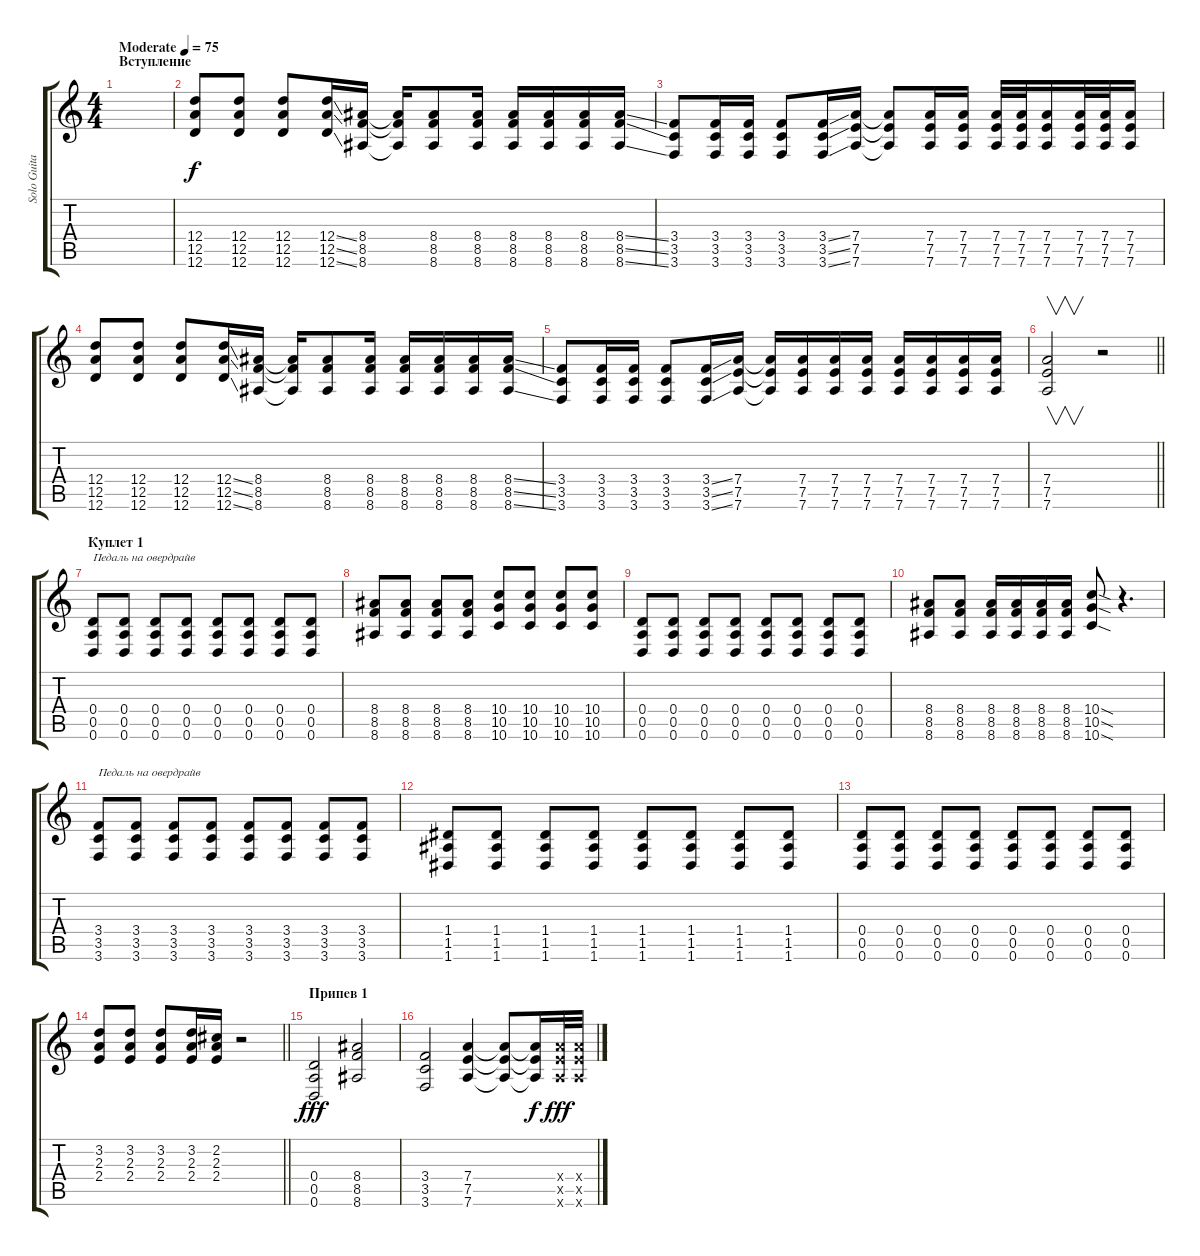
\track ("Solo Guitar 1 - SoS" "Solo Guita") {instrument overdrivenguitar}
\staff {score tabs}
\tuning (E4 B3 G3 D3 A2 D2) {hide}
\ts (4 4)
\section ("" "Вступление")
\tempo (75 "Moderate")
\clef g2
\ks c
|
(12.4 12.5 12.6).8 (12.4 12.5 12.6).8 (12.4 12.5 12.6).8 (12.4{ss} 12.5{ss} 12.6{ss}).16 (8.4 8.5 8.6).16 (8.4{t} 8.5{t} 8.6{t}).16 (8.4 8.5 8.6).8 (8.4 8.5 8.6).16 (8.4 8.5 8.6).16 (8.4 8.5 8.6).16 (8.4 8.5 8.6).16 (8.4{ss} 8.5{ss} 8.6{ss}).16 |
(3.4 3.5 3.6).8 (3.4 3.5 3.6).16 (3.4 3.5 3.6).16 (3.4 3.5 3.6).8 (3.4{ss} 3.5{ss} 3.6{ss}).16 (7.4 7.5 7.6).16 (7.4{t} 7.5{t} 7.6{t}).8 (7.4 7.5 7.6).16 (7.4 7.5 7.6).16 (7.4 7.5 7.6).32 (7.4 7.5 7.6).32 (7.4 7.5 7.6).16 (7.4 7.5 7.6).32 (7.4 7.5 7.6).32 (7.4 7.5 7.6).16 |
(12.4 12.5 12.6).8 (12.4 12.5 12.6).8 (12.4 12.5 12.6).8 (12.4{ss} 12.5{ss} 12.6{ss}).16 (8.4 8.5 8.6).16 (8.4{t} 8.5{t} 8.6{t}).16 (8.4 8.5 8.6).8 (8.4 8.5 8.6).16 (8.4 8.5 8.6).16 (8.4 8.5 8.6).16 (8.4 8.5 8.6).16 (8.4{ss} 8.5{ss} 8.6{ss}).16 |
(3.4 3.5 3.6).8 (3.4 3.5 3.6).16 (3.4 3.5 3.6).16 (3.4 3.5 3.6).8 (3.4{ss} 3.5{ss} 3.6{ss}).16 (7.4 7.5 7.6).16 (7.4{t} 7.5{t} 7.6{t}).16 (7.4 7.5 7.6).16 (7.4 7.5 7.6).16 (7.4 7.5 7.6).16 (7.4 7.5 7.6).16 (7.4 7.5 7.6).16 (7.4 7.5 7.6).16 (7.4 7.5 7.6).16 |
\barLineRight lightlight
(7.4 7.5 7.6).2{v} r.2 |
\section ("" "Куплет 1")
(0.4 0.5 0.6).8{txt "Педаль на овердрайв"} (0.4 0.5 0.6).8 (0.4 0.5 0.6).8 (0.4 0.5 0.6).8 (0.4 0.5 0.6).8 (0.4 0.5 0.6).8 (0.4 0.5 0.6).8 (0.4 0.5 0.6).8 |
(8.4 8.5 8.6).8 (8.4 8.5 8.6).8 (8.4 8.5 8.6).8 (8.4 8.5 8.6).8 (10.4 10.5 10.6).8 (10.4 10.5 10.6).8 (10.4 10.5 10.6).8 (10.4 10.5 10.6).8 |
(0.4 0.5 0.6).8 (0.4 0.5 0.6).8 (0.4 0.5 0.6).8 (0.4 0.5 0.6).8 (0.4 0.5 0.6).8 (0.4 0.5 0.6).8 (0.4 0.5 0.6).8 (0.4 0.5 0.6).8 |
(8.4 8.5 8.6).8 (8.4 8.5 8.6).8 (8.4 8.5 8.6).16 (8.4 8.5 8.6).16 (8.4 8.5 8.6).16 (8.4 8.5 8.6).16 (10.4{sod} 10.5{sod} 10.6{sod}).8 r.4{d} |
(3.4 3.5 3.6).8{txt "Педаль на овердрайв"} (3.4 3.5 3.6).8 (3.4 3.5 3.6).8 (3.4 3.5 3.6).8 (3.4 3.5 3.6).8 (3.4 3.5 3.6).8 (3.4 3.5 3.6).8 (3.4 3.5 3.6).8 |
(1.4 1.5 1.6).8 (1.4 1.5 1.6).8 (1.4 1.5 1.6).8 (1.4 1.5 1.6).8 (1.4 1.5 1.6).8 (1.4 1.5 1.6).8 (1.4 1.5 1.6).8 (1.4 1.5 1.6).8 |
(0.4 0.5 0.6).8 (0.4 0.5 0.6).8 (0.4 0.5 0.6).8 (0.4 0.5 0.6).8 (0.4 0.5 0.6).8 (0.4 0.5 0.6).8 (0.4 0.5 0.6).8 (0.4 0.5 0.6).8 |
\barLineRight lightlight
(3.2 2.3 2.4).8 (3.2 2.3 2.4).8 (3.2 2.3 2.4).8 (3.2 2.3 2.4).16 (2.2 2.3 2.4).16 r.2 |
\section ("" "Припев 1")
(0.4 0.5 0.6).2{dy fff} (8.4 8.5 8.6).2 |
(3.4 3.5 3.6).2 (7.4 7.5 7.6).4 (7.4{t} 7.5{t} 7.6{t}).8 (7.4{t} 7.5{t} 7.6{t}).16{dy f} (7.4{x} 7.5{x} 7.6{x}).32{dy fff} (7.4{x} 7.5{x} 7.6{x}).32
